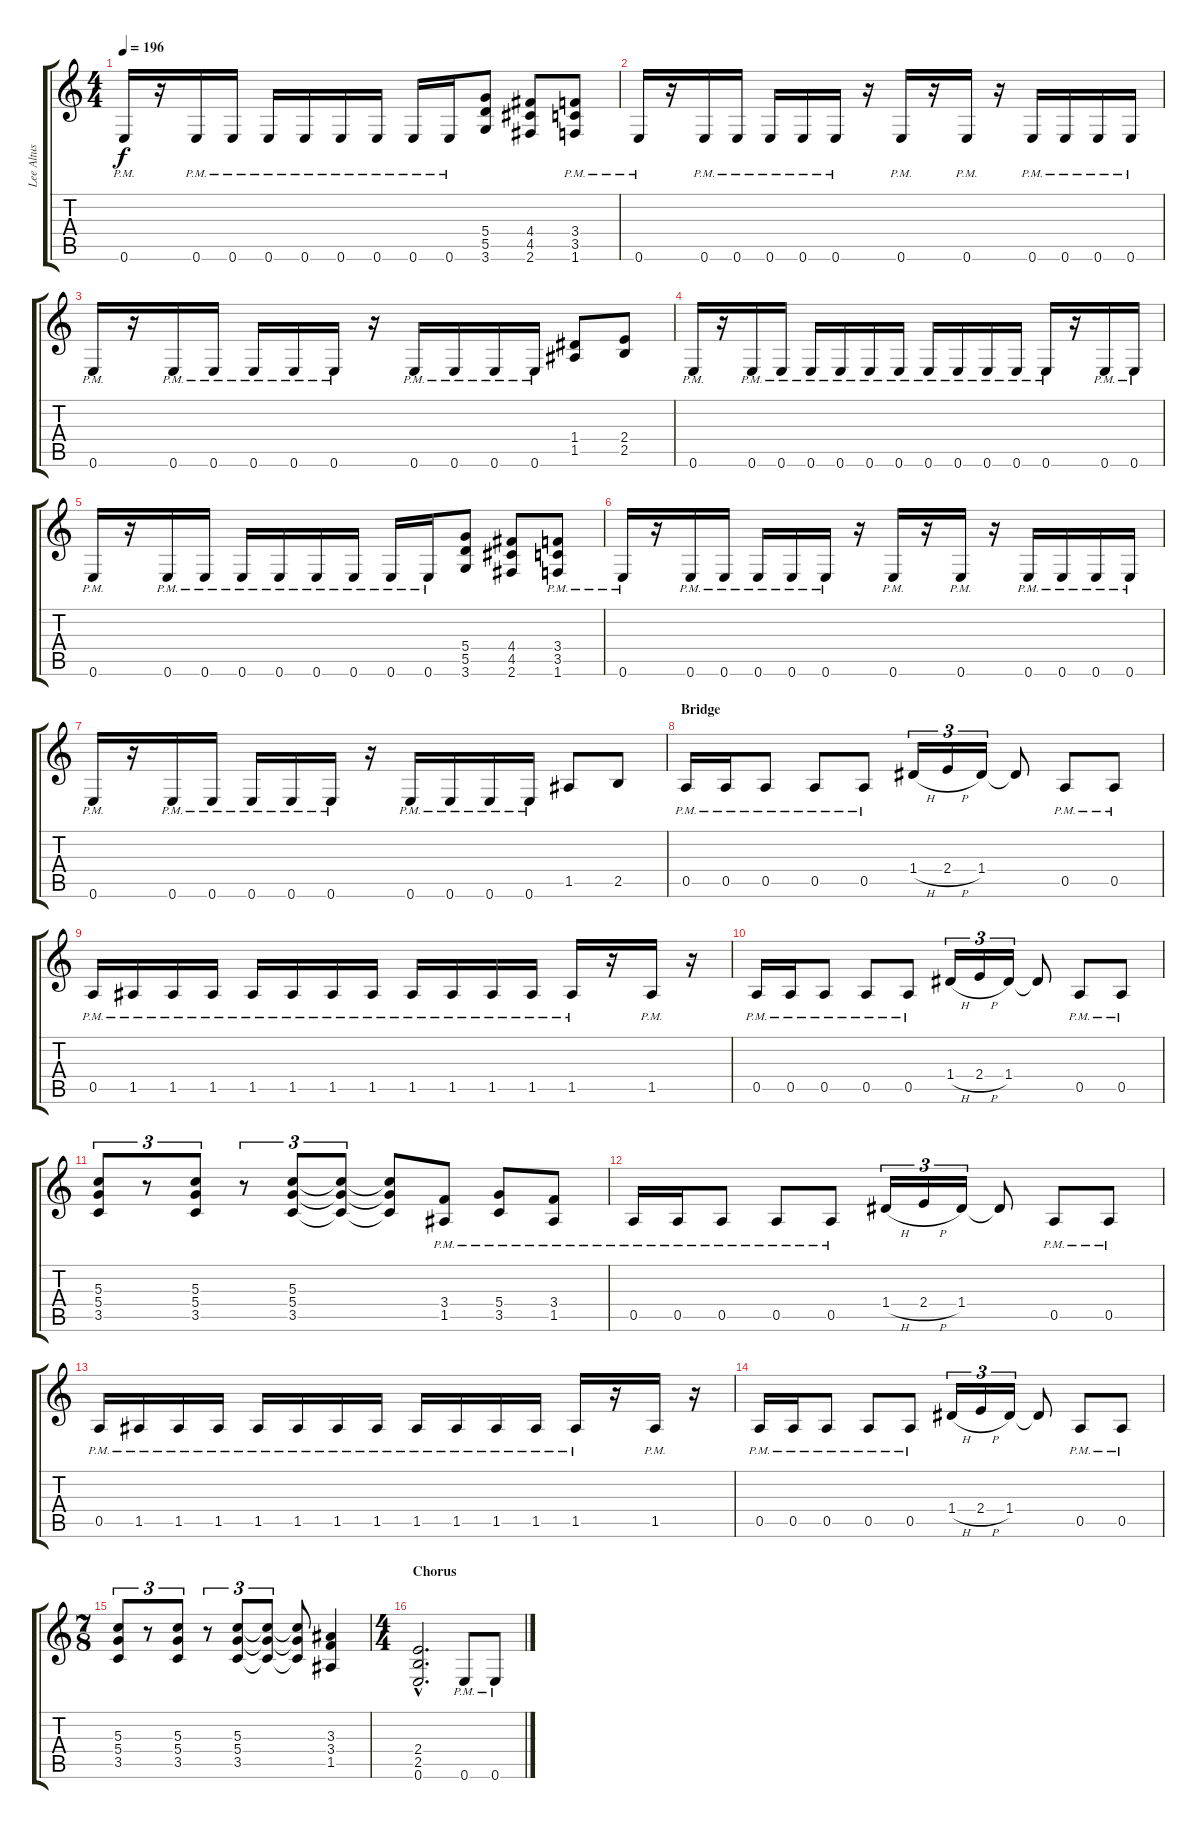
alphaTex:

\track ("Lee Altus" "Lee Altus") {instrument distortionguitar}
\staff {score tabs}
\tuning (E4 B3 G3 D3 A2 E2) {hide}
\ts (4 4)
\tempo 196
\clef g2
\ks c
0.6{pm}.16{dy f} r.16 0.6{pm}.16 0.6{pm}.16 0.6{pm}.16 0.6{pm}.16 0.6{pm}.16 0.6{pm}.16 0.6{pm}.16 0.6{pm}.16 (5.4 5.5 3.6).8 (4.4 4.5 2.6).8 (3.4{pm} 3.5{pm} 1.6{pm}).8 |
0.6{pm}.16 r.16 0.6{pm}.16 0.6{pm}.16 0.6{pm}.16 0.6{pm}.16 0.6{pm}.16 r.16 0.6{pm}.16 r.16 0.6{pm}.16 r.16 0.6{pm}.16 0.6{pm}.16 0.6{pm}.16 0.6{pm}.16 |
0.6{pm}.16 r.16 0.6{pm}.16 0.6{pm}.16 0.6{pm}.16 0.6{pm}.16 0.6{pm}.16 r.16 0.6{pm}.16 0.6{pm}.16 0.6{pm}.16 0.6{pm}.16 (1.4 1.5).8 (2.4 2.5).8 |
0.6{pm}.16 r.16 0.6{pm}.16 0.6{pm}.16 0.6{pm}.16 0.6{pm}.16 0.6{pm}.16 0.6{pm}.16 0.6{pm}.16 0.6{pm}.16 0.6{pm}.16 0.6{pm}.16 0.6{pm}.16 r.16 0.6{pm}.16 0.6{pm}.16 |
0.6{pm}.16 r.16 0.6{pm}.16 0.6{pm}.16 0.6{pm}.16 0.6{pm}.16 0.6{pm}.16 0.6{pm}.16 0.6{pm}.16 0.6{pm}.16 (5.4 5.5 3.6).8 (4.4 4.5 2.6).8 (3.4{pm} 3.5{pm} 1.6{pm}).8 |
0.6{pm}.16 r.16 0.6{pm}.16 0.6{pm}.16 0.6{pm}.16 0.6{pm}.16 0.6{pm}.16 r.16 0.6{pm}.16 r.16 0.6{pm}.16 r.16 0.6{pm}.16 0.6{pm}.16 0.6{pm}.16 0.6{pm}.16 |
0.6{pm}.16 r.16 0.6{pm}.16 0.6{pm}.16 0.6{pm}.16 0.6{pm}.16 0.6{pm}.16 r.16 0.6{pm}.16 0.6{pm}.16 0.6{pm}.16 0.6{pm}.16 1.5.8 2.5.8 |
\section ("" "Bridge")
0.5{pm}.16 0.5{pm}.16 0.5{pm}.8 0.5{pm}.8 0.5{pm}.8 1.4{h}.16{tu (3 2)} 2.4{h}.16{tu (3 2)} 1.4.16{tu (3 2)} 1.4{t}.8 0.5{pm}.8 0.5{pm}.8 |
0.5{pm}.16 1.5{pm}.16 1.5{pm}.16 1.5{pm}.16 1.5{pm}.16 1.5{pm}.16 1.5{pm}.16 1.5{pm}.16 1.5{pm}.16 1.5{pm}.16 1.5{pm}.16 1.5{pm}.16 1.5{pm}.16 r.16 1.5{pm}.16 r.16 |
0.5{pm}.16 0.5{pm}.16 0.5{pm}.8 0.5{pm}.8 0.5{pm}.8 1.4{h}.16{tu (3 2)} 2.4{h}.16{tu (3 2)} 1.4.16{tu (3 2)} 1.4{t}.8 0.5{pm}.8 0.5{pm}.8 |
(5.3 5.4 3.5).8{tu (3 2)} r.8{tu (3 2)} (5.3 5.4 3.5).8{tu (3 2)} r.8{tu (3 2)} (5.3 5.4 3.5).8{tu (3 2)} (5.3{t} 5.4{t} 3.5{t}).8{tu (3 2)} (5.3{t} 5.4{t} 3.5{t}).8 (3.4{pm} 1.5{pm}).8 (5.4{pm} 3.5{pm}).8 (3.4{pm} 1.5{pm}).8 |
0.5{pm}.16 0.5{pm}.16 0.5{pm}.8 0.5{pm}.8 0.5{pm}.8 1.4{h}.16{tu (3 2)} 2.4{h}.16{tu (3 2)} 1.4.16{tu (3 2)} 1.4{t}.8 0.5{pm}.8 0.5{pm}.8 |
0.5{pm}.16 1.5{pm}.16 1.5{pm}.16 1.5{pm}.16 1.5{pm}.16 1.5{pm}.16 1.5{pm}.16 1.5{pm}.16 1.5{pm}.16 1.5{pm}.16 1.5{pm}.16 1.5{pm}.16 1.5{pm}.16 r.16 1.5{pm}.16 r.16 |
0.5{pm}.16 0.5{pm}.16 0.5{pm}.8 0.5{pm}.8 0.5{pm}.8 1.4{h}.16{tu (3 2)} 2.4{h}.16{tu (3 2)} 1.4.16{tu (3 2)} 1.4{t}.8 0.5{pm}.8 0.5{pm}.8 |
\ts (7 8)
(5.3 5.4 3.5).8{tu (3 2)} r.8{tu (3 2)} (5.3 5.4 3.5).8{tu (3 2)} r.8{tu (3 2)} (5.3 5.4 3.5).8{tu (3 2)} (5.3{t} 5.4{t} 3.5{t}).8{tu (3 2)} (5.3{t} 5.4{t} 3.5{t}).8 (3.3 3.4 1.5).4 |
\ts (4 4)
\section ("" "Chorus")
(2.4{hac} 2.5{hac} 0.6{hac}).2{d} 0.6{pm}.8 0.6{pm}.8
